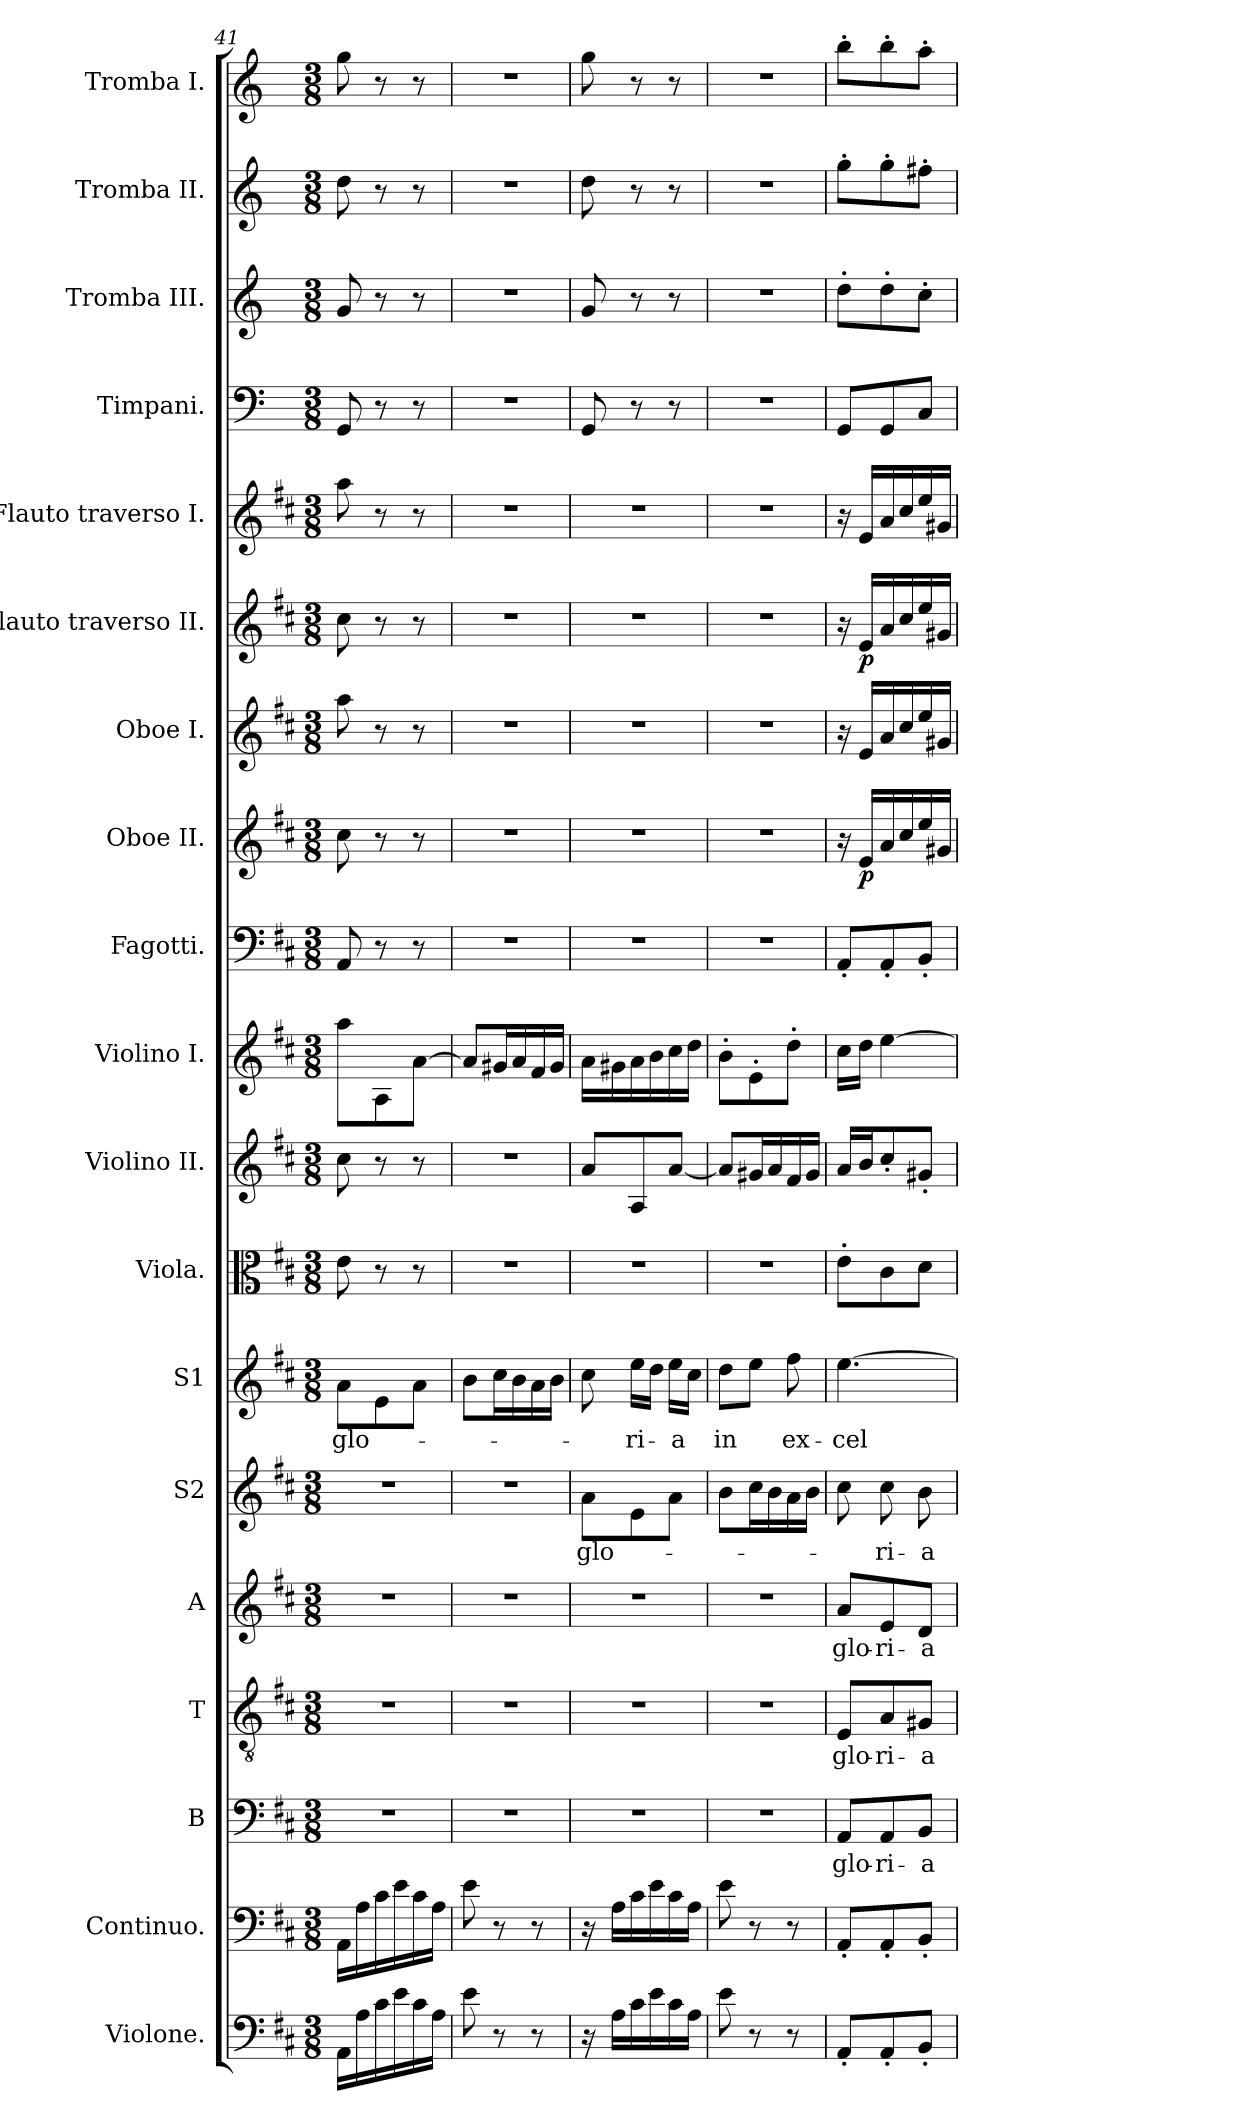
**kern	**kern	**kern	**text	**kern	**text	**kern	**text	**kern	**text	**kern	**text	**kern	**kern	**kern	**kern	**kern	**dynam	**kern	**kern	**dynam	**kern	**kern	**kern	**kern	**kern
*part19	*part18	*part17	*part17	*part16	*part16	*part15	*part15	*part14	*part14	*part13	*part13	*part12	*part11	*part10	*part9	*part8	*part8	*part7	*part6	*part6	*part5	*part4	*part3	*part2	*part1
*staff19	*staff18	*staff17	*staff17	*staff16	*staff16	*staff15	*staff15	*staff14	*staff14	*staff13	*staff13	*staff12	*staff11	*staff10	*staff9	*staff8	*staff8	*staff7	*staff6	*staff6	*staff5	*staff4	*staff3	*staff2	*staff1
*I"Violone.	*I"Continuo.	*I"B	*	*I"T	*	*I"A	*	*I"S2	*	*I"S1	*	*I"Viola.	*I"Violino II.	*I"Violino I.	*I"Fagotti.	*I"Oboe II.	*	*I"Oboe I.	*I"Flauto traverso II.	*	*I"Flauto traverso I.	*I"Timpani.	*I"Tromba III.	*I"Tromba II.	*I"Tromba I.
*	*	*I'B	*	*I'T	*	*I'A	*	*I'S2	*	*I'S1	*	*	*	*	*	*I'Ob	*	*I'Ob	*I'Fl	*	*I'Fl	*I'Timp	*	*	*
*clefF4	*clefF4	*clefF4	*	*clefGv2	*	*clefG2	*	*clefG2	*	*clefG2	*	*clefC3	*clefG2	*clefG2	*clefF4	*clefG2	*	*clefG2	*clefG2	*	*clefG2	*clefF4	*clefG2	*clefG2	*clefG2
*ITrd7c12	*	*	*	*	*	*	*	*	*	*	*	*	*	*	*	*	*	*	*	*	*	*ITrd-1c-2	*ITrd-1c-2	*ITrd-1c-2	*ITrd-1c-2
*k[f#c#]	*k[f#c#]	*k[f#c#]	*	*k[f#c#]	*	*k[f#c#]	*	*k[f#c#]	*	*k[f#c#]	*	*k[f#c#]	*k[f#c#]	*k[f#c#]	*k[f#c#]	*k[f#c#]	*	*k[f#c#]	*k[f#c#]	*	*k[f#c#]	*k[f#c#]	*k[f#c#]	*k[f#c#]	*k[f#c#]
*M3/8	*M3/8	*M3/8	*	*M3/8	*	*M3/8	*	*M3/8	*	*M3/8	*	*M3/8	*M3/8	*M3/8	*M3/8	*M3/8	*	*M3/8	*M3/8	*	*M3/8	*M3/8	*M3/8	*M3/8	*M3/8
=41	=41	=41	=41	=41	=41	=41	=41	=41	=41	=41	=41	=41	=41	=41	=41	=41	=41	=41	=41	=41	=41	=41	=41	=41	=41
!	!	!	!	!	!	!	!	!	!	!	!LO:LY:b	!	!	!	!	!	!	!	!	!	!	!	!	!	!
16AAA\LL	16AA\LL	4.r	.	4.r	.	4.r	.	4.r	.	8a\L	glo-	8e\	8cc#\	8aa\L	8AA/	8cc#\	.	8aa\	8cc#\	.	8aa\	8AA/	8a/	8ee\	8aa\
16AA\	16A\	.	.	.	.	.	.	.	.	.	.	.	.	.	.	.	.	.	.	.	.	.	.	.	.
16C#\	16c#\	.	.	.	.	.	.	.	.	8e\	.	8r	8r	8A\	8r	8r	.	8r	8r	.	8r	8r	8r	8r	8r
16E\	16e\	.	.	.	.	.	.	.	.	.	.	.	.	.	.	.	.	.	.	.	.	.	.	.	.
16C#\	16c#\	.	.	.	.	.	.	.	.	8a\J	.	8r	8r	[8a\J	8r	8r	.	8r	8r	.	8r	8r	8r	8r	8r
16AA\JJ	16A\JJ	.	.	.	.	.	.	.	.	.	.	.	.	.	.	.	.	.	.	.	.	.	.	.	.
=42	=42	=42	=42	=42	=42	=42	=42	=42	=42	=42	=42	=42	=42	=42	=42	=42	=42	=42	=42	=42	=42	=42	=42	=42	=42
8E\	8e\	4.r	.	4.r	.	4.r	.	4.r	.	8b\L	.	4.r	4.r	8a/L]	4.r	4.r	.	4.r	4.r	.	4.r	4.r	4.r	4.r	4.r
8r	8r	.	.	.	.	.	.	.	.	16cc#\L	.	.	.	16g#X/L	.	.	.	.	.	.	.	.	.	.	.
.	.	.	.	.	.	.	.	.	.	16b\	.	.	.	16a/	.	.	.	.	.	.	.	.	.	.	.
8r	8r	.	.	.	.	.	.	.	.	16a\	.	.	.	16f#/	.	.	.	.	.	.	.	.	.	.	.
.	.	.	.	.	.	.	.	.	.	16b\JJ	.	.	.	16g#/JJ	.	.	.	.	.	.	.	.	.	.	.
=43	=43	=43	=43	=43	=43	=43	=43	=43	=43	=43	=43	=43	=43	=43	=43	=43	=43	=43	=43	=43	=43	=43	=43	=43	=43
!	!	!	!	!	!	!	!	!	!LO:LY:b	!	!	!	!	!	!	!	!	!	!	!	!	!	!	!	!
16r	16r	4.r	.	4.r	.	4.r	.	8a\L	glo-	8cc#\	.	4.r	8a/L	16a\LL	4.r	4.r	.	4.r	4.r	.	4.r	8AA/	8a/	8ee\	8aa\
16AA\LL	16A\LL	.	.	.	.	.	.	.	.	.	.	.	.	16g#X\	.	.	.	.	.	.	.	.	.	.	.
!	!	!	!	!	!	!	!	!	!	!	!LO:LY:b	!	!	!	!	!	!	!	!	!	!	!	!	!	!
16C#\	16c#\	.	.	.	.	.	.	8e\	.	16ee\LL	-ri-	.	8A/	16a\	.	.	.	.	.	.	.	8r	8r	8r	8r
16E\	16e\	.	.	.	.	.	.	.	.	16dd\JJ	.	.	.	16b\	.	.	.	.	.	.	.	.	.	.	.
!	!	!	!	!	!	!	!	!	!	!	!LO:LY:b	!	!	!	!	!	!	!	!	!	!	!	!	!	!
16C#\	16c#\	.	.	.	.	.	.	8a\J	.	16ee\LL	-a	.	[8a/J	16cc#\	.	.	.	.	.	.	.	8r	8r	8r	8r
16AA\JJ	16A\JJ	.	.	.	.	.	.	.	.	16cc#\JJ	.	.	.	16dd\JJ	.	.	.	.	.	.	.	.	.	.	.
=44	=44	=44	=44	=44	=44	=44	=44	=44	=44	=44	=44	=44	=44	=44	=44	=44	=44	=44	=44	=44	=44	=44	=44	=44	=44
!	!	!	!	!	!	!	!	!	!	!	!LO:LY:b	!	!	!	!	!	!	!	!	!	!	!	!	!	!
8E\	8e\	4.r	.	4.r	.	4.r	.	8b\L	.	8dd\L	in	4.r	8a/L]	8b'\L	4.r	4.r	.	4.r	4.r	.	4.r	4.r	4.r	4.r	4.r
8r	8r	.	.	.	.	.	.	16cc#\L	.	8ee\J	.	.	16g#X/L	8e'\	.	.	.	.	.	.	.	.	.	.	.
.	.	.	.	.	.	.	.	16b\	.	.	.	.	16a/	.	.	.	.	.	.	.	.	.	.	.	.
!	!	!	!	!	!	!	!	!	!	!	!LO:LY:b	!	!	!	!	!	!	!	!	!	!	!	!	!	!
8r	8r	.	.	.	.	.	.	16a\	.	8ff#\	ex-	.	16f#/	8dd'\J	.	.	.	.	.	.	.	.	.	.	.
.	.	.	.	.	.	.	.	16b\JJ	.	.	.	.	16g#/JJ	.	.	.	.	.	.	.	.	.	.	.	.
=45	=45	=45	=45	=45	=45	=45	=45	=45	=45	=45	=45	=45	=45	=45	=45	=45	=45	=45	=45	=45	=45	=45	=45	=45	=45
!	!	!	!LO:LY:b	!	!LO:LY:b	!	!LO:LY:b	!	!	!	!LO:LY:b	!	!	!	!	!	!	!	!	!	!	!	!	!	!
8AAA'/L	8AA'/L	8AA/L	glo-	8E/L	glo-	8a/L	glo-	8cc#\	.	[4.ee\	-cel-	8e'\L	16a/LL	16cc#\LL	8AA'/L	16r	.	16r	16r	.	16r	8AA/L	8ee'\L	8aa'\L	8ccc#'\L
!	!	!	!	!	!	!	!	!	!	!	!	!	!	!	!	!	!LO:DY:b	!	!	!LO:DY:b	!	!	!	!	!
.	.	.	.	.	.	.	.	.	.	.	.	.	16b/J	16dd\JJ	.	16e/LL	p	16e/LL	16e/LL	p	16e/LL	.	.	.	.
!	!	!	!LO:LY:b	!	!LO:LY:b	!	!LO:LY:b	!	!LO:LY:b	!	!	!	!	!	!	!	!	!	!	!	!	!	!	!	!
8AAA'/	8AA'/	8AA/	-ri-	8A/	-ri-	8e/	-ri-	8cc#\	ri-	.	.	8c#\	8cc#'/	[4ee\	8AA'/	16a/	.	16a/	16a/	.	16a/	8AA/	8ee'\	8aa'\	8ccc#'\
.	.	.	.	.	.	.	.	.	.	.	.	.	.	.	.	16cc#/	.	16cc#/	16cc#/	.	16cc#/	.	.	.	.
!	!	!	!LO:LY:b	!	!LO:LY:b	!	!LO:LY:b	!	!LO:LY:b	!	!	!	!	!	!	!	!	!	!	!	!	!	!	!	!
8BBB'/J	8BB'/J	8BB/J	-a	8G#X/J	-a	8d/J	-a	8b\	-a	.	.	8d\J	8g#X'/J	.	8BB'/J	16ee/	.	16ee/	16ee/	.	16ee/	8D/J	8dd'\J	8gg#X'\J	8bb'\J
.	.	.	.	.	.	.	.	.	.	.	.	.	.	.	.	16g#X/JJ	.	16g#X/JJ	16g#X/JJ	.	16g#X/JJ	.	.	.	.
=	=	=	=	=	=	=	=	=	=	=	=	=	=	=	=	=	=	=	=	=	=	=	=	=	=
*-	*-	*-	*-	*-	*-	*-	*-	*-	*-	*-	*-	*-	*-	*-	*-	*-	*-	*-	*-	*-	*-	*-	*-	*-	*-
